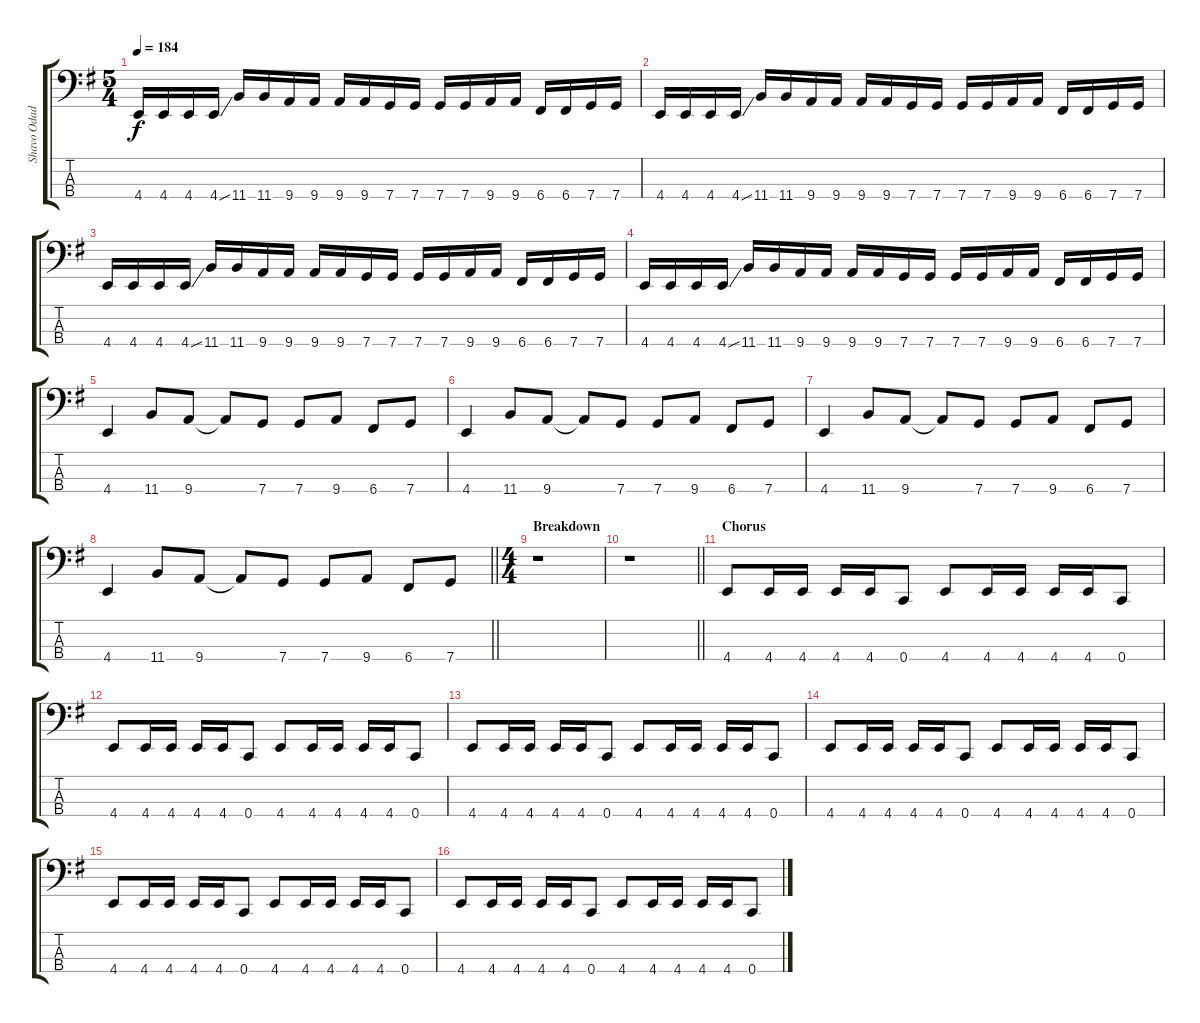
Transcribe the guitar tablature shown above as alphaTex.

\track ("Shavo Odadjian [Bass Guitar]" "Shavo Odad") {instrument electricbassfinger}
\staff {score tabs}
\tuning (F2 C2 G1 C1) {hide}
\ts (5 4)
\tempo 184
\clef f4
\ks eminor
4.4.16{dy f} 4.4.16 4.4.16 4.4{ss}.16 11.4.16 11.4.16 9.4.16 9.4.16 9.4.16 9.4.16 7.4.16 7.4.16 7.4.16 7.4.16 9.4.16 9.4.16 6.4.16 6.4.16 7.4.16 7.4.16 |
4.4.16 4.4.16 4.4.16 4.4{ss}.16 11.4.16 11.4.16 9.4.16 9.4.16 9.4.16 9.4.16 7.4.16 7.4.16 7.4.16 7.4.16 9.4.16 9.4.16 6.4.16 6.4.16 7.4.16 7.4.16 |
4.4.16 4.4.16 4.4.16 4.4{ss}.16 11.4.16 11.4.16 9.4.16 9.4.16 9.4.16 9.4.16 7.4.16 7.4.16 7.4.16 7.4.16 9.4.16 9.4.16 6.4.16 6.4.16 7.4.16 7.4.16 |
4.4.16 4.4.16 4.4.16 4.4{ss}.16 11.4.16 11.4.16 9.4.16 9.4.16 9.4.16 9.4.16 7.4.16 7.4.16 7.4.16 7.4.16 9.4.16 9.4.16 6.4.16 6.4.16 7.4.16 7.4.16 |
4.4.4 11.4.8 9.4.8 9.4{t}.8 7.4.8 7.4.8 9.4.8 6.4.8 7.4.8 |
4.4.4 11.4.8 9.4.8 9.4{t}.8 7.4.8 7.4.8 9.4.8 6.4.8 7.4.8 |
4.4.4 11.4.8 9.4.8 9.4{t}.8 7.4.8 7.4.8 9.4.8 6.4.8 7.4.8 |
\barLineRight lightlight
4.4.4 11.4.8 9.4.8 9.4{t}.8 7.4.8 7.4.8 9.4.8 6.4.8 7.4.8 |
\ts (4 4)
\section ("" "Breakdown")
r.1 |
\barLineRight lightlight
r.1 |
\section ("" "Chorus")
4.4.8 4.4.16 4.4.16 4.4.16 4.4.16 0.4.8 4.4.8 4.4.16 4.4.16 4.4.16 4.4.16 0.4.8 |
4.4.8 4.4.16 4.4.16 4.4.16 4.4.16 0.4.8 4.4.8 4.4.16 4.4.16 4.4.16 4.4.16 0.4.8 |
4.4.8 4.4.16 4.4.16 4.4.16 4.4.16 0.4.8 4.4.8 4.4.16 4.4.16 4.4.16 4.4.16 0.4.8 |
4.4.8 4.4.16 4.4.16 4.4.16 4.4.16 0.4.8 4.4.8 4.4.16 4.4.16 4.4.16 4.4.16 0.4.8 |
4.4.8 4.4.16 4.4.16 4.4.16 4.4.16 0.4.8 4.4.8 4.4.16 4.4.16 4.4.16 4.4.16 0.4.8 |
4.4.8 4.4.16 4.4.16 4.4.16 4.4.16 0.4.8 4.4.8 4.4.16 4.4.16 4.4.16 4.4.16 0.4.8
